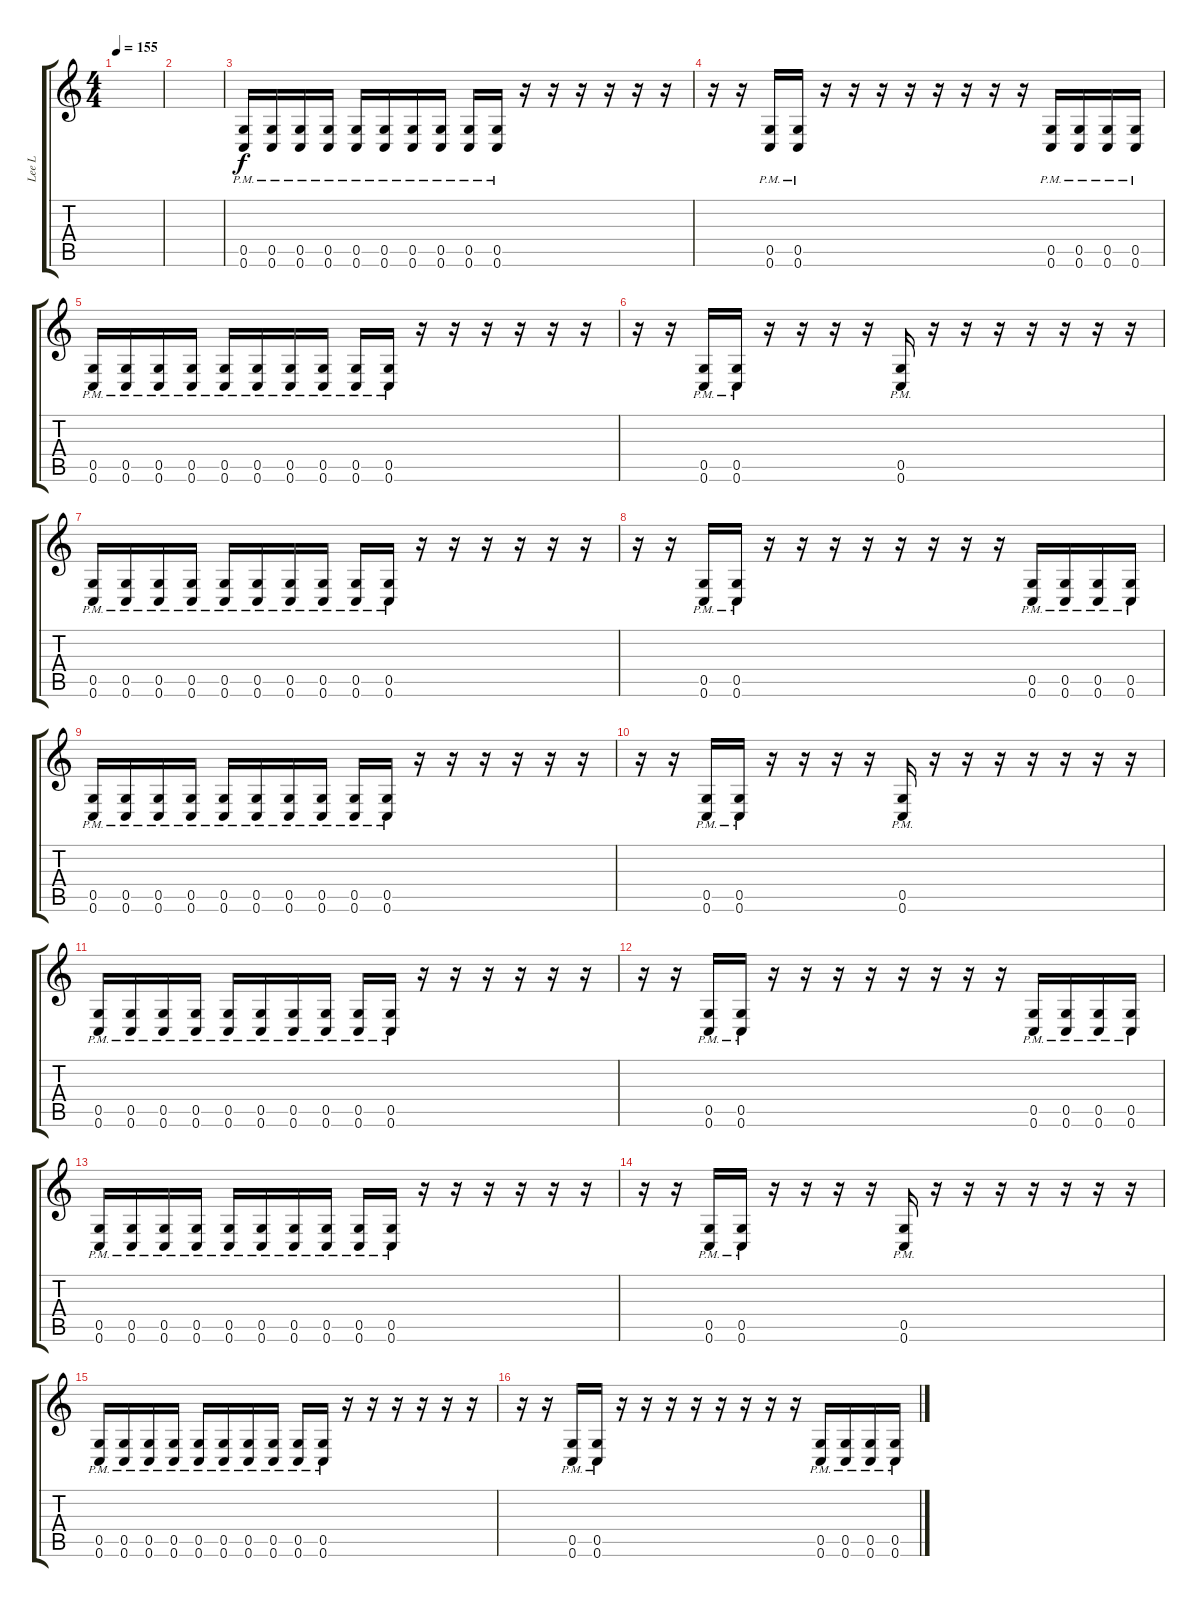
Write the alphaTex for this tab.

\track ("Lee L" "Lee L") {instrument distortionguitar}
\staff {score tabs}
\tuning (D4 A3 F3 C3 G2 C2) {hide}
\ts (4 4)
\tempo 155
\clef g2
\ks c
|
|
(0.5{pm} 0.6{pm}).16 (0.5{pm} 0.6{pm}).16 (0.5{pm} 0.6{pm}).16 (0.5{pm} 0.6{pm}).16 (0.5{pm} 0.6{pm}).16 (0.5{pm} 0.6{pm}).16 (0.5{pm} 0.6{pm}).16 (0.5{pm} 0.6{pm}).16 (0.5{pm} 0.6{pm}).16 (0.5{pm} 0.6{pm}).16 r.16 r.16 r.16 r.16 r.16 r.16 |
r.16 r.16 (0.5{pm} 0.6{pm}).16 (0.5{pm} 0.6{pm}).16 r.16 r.16 r.16 r.16 r.16 r.16 r.16 r.16 (0.5{pm} 0.6{pm}).16 (0.5{pm} 0.6{pm}).16 (0.5{pm} 0.6{pm}).16 (0.5{pm} 0.6{pm}).16 |
(0.5{pm} 0.6{pm}).16 (0.5{pm} 0.6{pm}).16 (0.5{pm} 0.6{pm}).16 (0.5{pm} 0.6{pm}).16 (0.5{pm} 0.6{pm}).16 (0.5{pm} 0.6{pm}).16 (0.5{pm} 0.6{pm}).16 (0.5{pm} 0.6{pm}).16 (0.5{pm} 0.6{pm}).16 (0.5{pm} 0.6{pm}).16 r.16 r.16 r.16 r.16 r.16 r.16 |
r.16 r.16 (0.5{pm} 0.6{pm}).16 (0.5{pm} 0.6{pm}).16 r.16 r.16 r.16 r.16 (0.5{pm} 0.6{pm}).16 r.16 r.16 r.16 r.16 r.16 r.16 r.16 |
(0.5{pm} 0.6{pm}).16 (0.5{pm} 0.6{pm}).16 (0.5{pm} 0.6{pm}).16 (0.5{pm} 0.6{pm}).16 (0.5{pm} 0.6{pm}).16 (0.5{pm} 0.6{pm}).16 (0.5{pm} 0.6{pm}).16 (0.5{pm} 0.6{pm}).16 (0.5{pm} 0.6{pm}).16 (0.5{pm} 0.6{pm}).16 r.16 r.16 r.16 r.16 r.16 r.16 |
r.16 r.16 (0.5{pm} 0.6{pm}).16 (0.5{pm} 0.6{pm}).16 r.16 r.16 r.16 r.16 r.16 r.16 r.16 r.16 (0.5{pm} 0.6{pm}).16 (0.5{pm} 0.6{pm}).16 (0.5{pm} 0.6{pm}).16 (0.5{pm} 0.6{pm}).16 |
(0.5{pm} 0.6{pm}).16 (0.5{pm} 0.6{pm}).16 (0.5{pm} 0.6{pm}).16 (0.5{pm} 0.6{pm}).16 (0.5{pm} 0.6{pm}).16 (0.5{pm} 0.6{pm}).16 (0.5{pm} 0.6{pm}).16 (0.5{pm} 0.6{pm}).16 (0.5{pm} 0.6{pm}).16 (0.5{pm} 0.6{pm}).16 r.16 r.16 r.16 r.16 r.16 r.16 |
r.16 r.16 (0.5{pm} 0.6{pm}).16 (0.5{pm} 0.6{pm}).16 r.16 r.16 r.16 r.16 (0.5{pm} 0.6{pm}).16 r.16 r.16 r.16 r.16 r.16 r.16 r.16 |
(0.5{pm} 0.6{pm}).16 (0.5{pm} 0.6{pm}).16 (0.5{pm} 0.6{pm}).16 (0.5{pm} 0.6{pm}).16 (0.5{pm} 0.6{pm}).16 (0.5{pm} 0.6{pm}).16 (0.5{pm} 0.6{pm}).16 (0.5{pm} 0.6{pm}).16 (0.5{pm} 0.6{pm}).16 (0.5{pm} 0.6{pm}).16 r.16 r.16 r.16 r.16 r.16 r.16 |
r.16 r.16 (0.5{pm} 0.6{pm}).16 (0.5{pm} 0.6{pm}).16 r.16 r.16 r.16 r.16 r.16 r.16 r.16 r.16 (0.5{pm} 0.6{pm}).16 (0.5{pm} 0.6{pm}).16 (0.5{pm} 0.6{pm}).16 (0.5{pm} 0.6{pm}).16 |
(0.5{pm} 0.6{pm}).16 (0.5{pm} 0.6{pm}).16 (0.5{pm} 0.6{pm}).16 (0.5{pm} 0.6{pm}).16 (0.5{pm} 0.6{pm}).16 (0.5{pm} 0.6{pm}).16 (0.5{pm} 0.6{pm}).16 (0.5{pm} 0.6{pm}).16 (0.5{pm} 0.6{pm}).16 (0.5{pm} 0.6{pm}).16 r.16 r.16 r.16 r.16 r.16 r.16 |
r.16 r.16 (0.5{pm} 0.6{pm}).16 (0.5{pm} 0.6{pm}).16 r.16 r.16 r.16 r.16 (0.5{pm} 0.6{pm}).16 r.16 r.16 r.16 r.16 r.16 r.16 r.16 |
(0.5{pm} 0.6{pm}).16 (0.5{pm} 0.6{pm}).16 (0.5{pm} 0.6{pm}).16 (0.5{pm} 0.6{pm}).16 (0.5{pm} 0.6{pm}).16 (0.5{pm} 0.6{pm}).16 (0.5{pm} 0.6{pm}).16 (0.5{pm} 0.6{pm}).16 (0.5{pm} 0.6{pm}).16 (0.5{pm} 0.6{pm}).16 r.16 r.16 r.16 r.16 r.16 r.16 |
r.16 r.16 (0.5{pm} 0.6{pm}).16 (0.5{pm} 0.6{pm}).16 r.16 r.16 r.16 r.16 r.16 r.16 r.16 r.16 (0.5{pm} 0.6{pm}).16 (0.5{pm} 0.6{pm}).16 (0.5{pm} 0.6{pm}).16 (0.5{pm} 0.6{pm}).16
